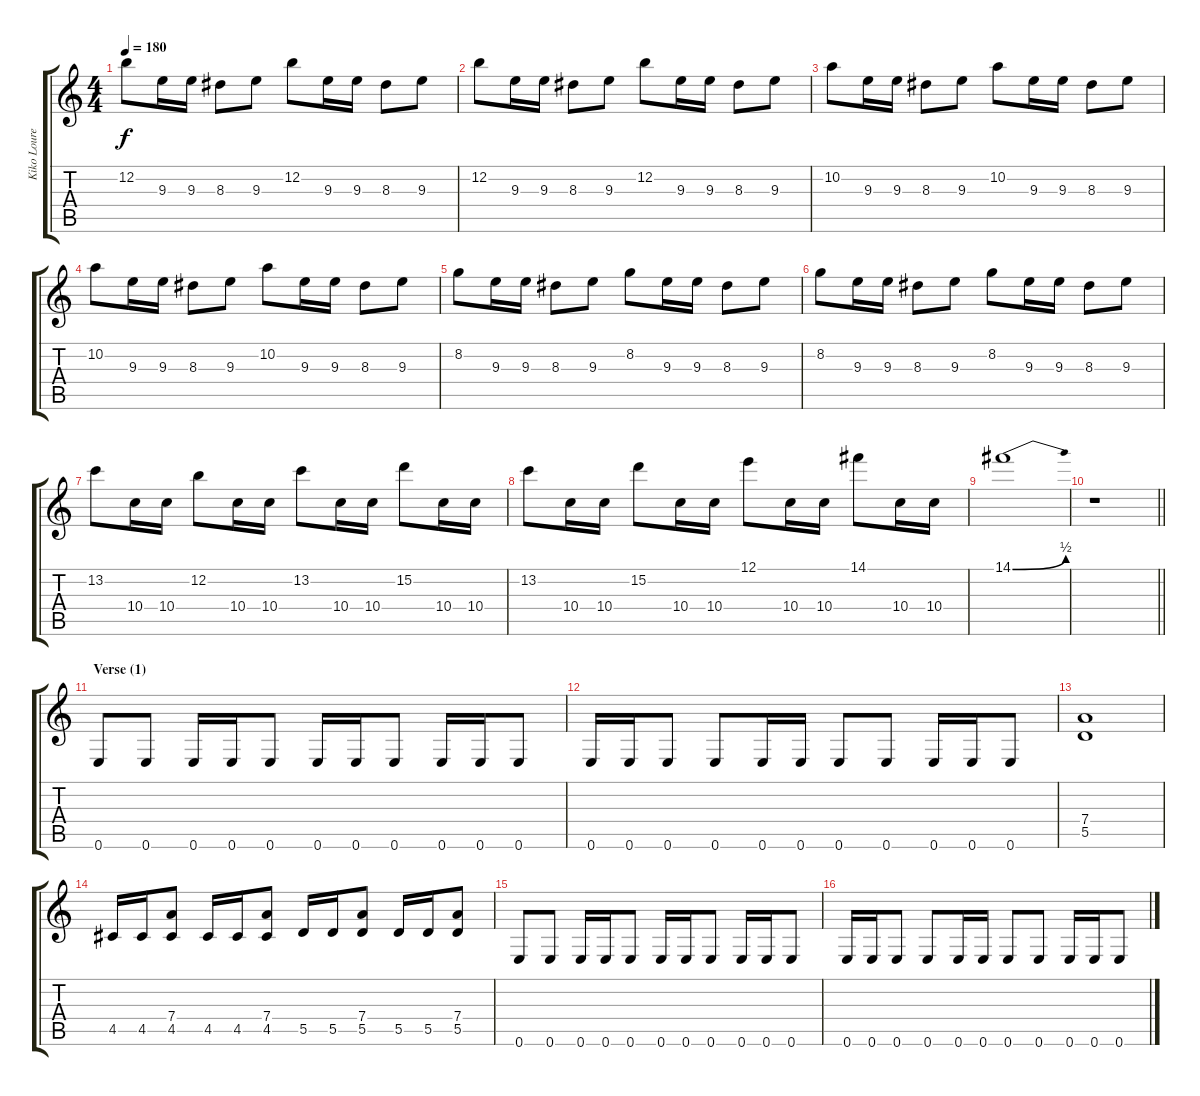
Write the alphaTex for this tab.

\track ("Kiko Loureiro" "Kiko Loure") {instrument distortionguitar}
\staff {score tabs}
\tuning (E4 B3 G3 D3 A2 E2) {hide}
\ts (4 4)
\tempo 180
\clef g2
\ks c
12.2.8{dy f} 9.3.16 9.3.16 8.3.8 9.3.8 12.2.8 9.3.16 9.3.16 8.3.8 9.3.8 |
12.2.8 9.3.16 9.3.16 8.3.8 9.3.8 12.2.8 9.3.16 9.3.16 8.3.8 9.3.8 |
10.2.8 9.3.16 9.3.16 8.3.8 9.3.8 10.2.8 9.3.16 9.3.16 8.3.8 9.3.8 |
10.2.8 9.3.16 9.3.16 8.3.8 9.3.8 10.2.8 9.3.16 9.3.16 8.3.8 9.3.8 |
8.2.8 9.3.16 9.3.16 8.3.8 9.3.8 8.2.8 9.3.16 9.3.16 8.3.8 9.3.8 |
8.2.8 9.3.16 9.3.16 8.3.8 9.3.8 8.2.8 9.3.16 9.3.16 8.3.8 9.3.8 |
13.2.8 10.4.16 10.4.16 12.2.8 10.4.16 10.4.16 13.2.8 10.4.16 10.4.16 15.2.8 10.4.16 10.4.16 |
13.2.8 10.4.16 10.4.16 15.2.8 10.4.16 10.4.16 12.1.8 10.4.16 10.4.16 14.1.8 10.4.16 10.4.16 |
14.1{be (bend 0 0 60 2)}.1 |
\barLineRight lightlight
r.1 |
\section ("" "Verse (1)")
0.6.8{volume 14} 0.6.8 0.6.16 0.6.16 0.6.8 0.6.16 0.6.16 0.6.8 0.6.16 0.6.16 0.6.8 |
0.6.16 0.6.16 0.6.8 0.6.8 0.6.16 0.6.16 0.6.8 0.6.8 0.6.16 0.6.16 0.6.8 |
(7.4 5.5).1 |
4.5.16 4.5.16 (7.4 4.5).8 4.5.16 4.5.16 (7.4 4.5).8 5.5.16 5.5.16 (7.4 5.5).8 5.5.16 5.5.16 (7.4 5.5).8 |
0.6.8 0.6.8 0.6.16 0.6.16 0.6.8 0.6.16 0.6.16 0.6.8 0.6.16 0.6.16 0.6.8 |
0.6.16 0.6.16 0.6.8 0.6.8 0.6.16 0.6.16 0.6.8 0.6.8 0.6.16 0.6.16 0.6.8
